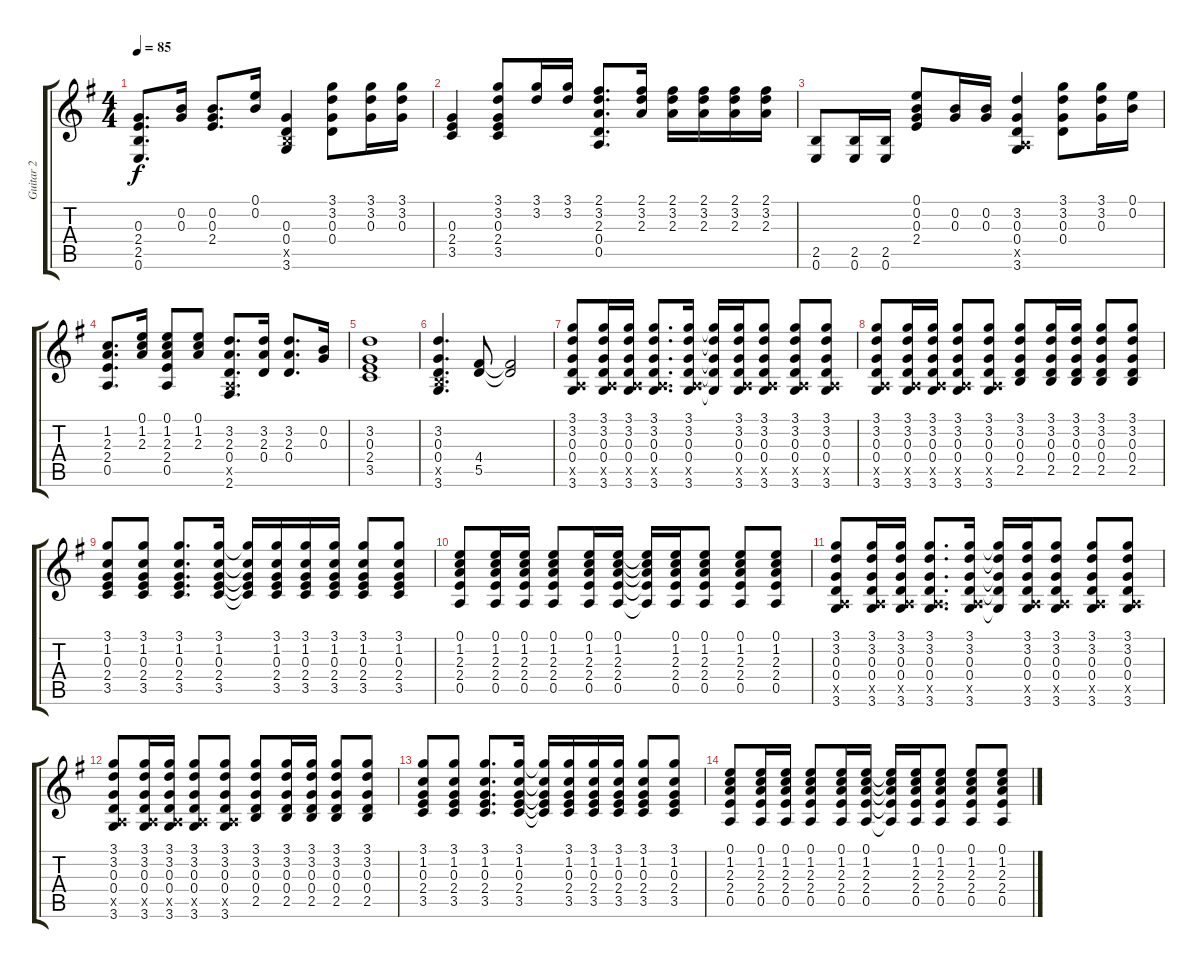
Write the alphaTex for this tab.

\track ("Guitar 2" "Guitar 2") {instrument overdrivenguitar}
\staff {score tabs}
\tuning (E4 B3 G3 D3 A2 E2) {hide}
\ts (4 4)
\tempo 85
\clef g2
\ks g
(0.3 2.4 2.5 0.6).8{d dy f} (0.2 0.3).16 (0.2 0.3 2.4).8{d} (0.1 0.2).16 (0.3 0.4 2.5{x} 3.6).4 (3.1 3.2 0.3 0.4).8 (3.1 3.2 0.3).16 (3.1 3.2 0.3).16 |
(0.3 2.4 3.5).4 (3.1 3.2 0.3 2.4 3.5).8 (3.1 3.2).16 (3.1 3.2).16 (2.1 3.2 2.3 0.4 0.5).8{d} (2.1 3.2 2.3).16 (2.1 3.2 2.3).16 (2.1 3.2 2.3).16 (2.1 3.2 2.3).16 (2.1 3.2 2.3).16 |
(2.5 0.6).8 (2.5 0.6).16 (2.5 0.6).16 (0.1 0.2 0.3 2.4).8 (0.2 0.3).16 (0.2 0.3).16 (3.2 0.3 0.4 0.5{x} 3.6).4 (3.1 3.2 0.3 0.4).8 (3.1 3.2 0.3).16 (0.1 0.2).16 |
(1.2 2.3 2.4 0.5).8{d} (0.1 1.2 2.3).16 (0.1 1.2 2.3 2.4 0.5).8 (0.1 1.2 2.3).8 (3.2 2.3 0.4 0.5{x} 2.6).8{d} (3.2 2.3 0.4).16 (3.2 2.3 0.4).8{d} (0.2 0.3).16 |
(3.2 0.3 2.4 3.5).1 |
(3.2 0.3 0.4 2.5{x} 3.6).4{d} (4.4 5.5).8 (4.4{t} 5.5{t}).2 |
(3.1 3.2 0.3 0.4 0.5{x} 3.6).8 (3.1 3.2 0.3 0.4 0.5{x} 3.6).16 (3.1 3.2 0.3 0.4 0.5{x} 3.6).16 (3.1 3.2 0.3 0.4 0.5{x} 3.6).8{d} (3.1 3.2 0.3 0.4 0.5{x} 3.6).16 (3.1{t} 3.2{t} 0.3{t} 0.4{t} 3.6{t}).16 (3.1 3.2 0.3 0.4 0.5{x} 3.6).16 (3.1 3.2 0.3 0.4 0.5{x} 3.6).8 (3.1 3.2 0.3 0.4 0.5{x} 3.6).8 (3.1 3.2 0.3 0.4 0.5{x} 3.6).8 |
(3.1 3.2 0.3 0.4 0.5{x} 3.6).8 (3.1 3.2 0.3 0.4 0.5{x} 3.6).16 (3.1 3.2 0.3 0.4 0.5{x} 3.6).16 (3.1 3.2 0.3 0.4 0.5{x} 3.6).8 (3.1 3.2 0.3 0.4 0.5{x} 3.6).8 (3.1 3.2 0.3 0.4 2.5).8 (3.1 3.2 0.3 0.4 2.5).16 (3.1 3.2 0.3 0.4 2.5).16 (3.1 3.2 0.3 0.4 2.5).8 (3.1 3.2 0.3 0.4 2.5).8 |
(3.1 1.2 0.3 2.4 3.5).8 (3.1 1.2 0.3 2.4 3.5).8 (3.1 1.2 0.3 2.4 3.5).8{d} (3.1 1.2 0.3 2.4 3.5).16 (3.1{t} 1.2{t} 0.3{t} 2.4{t} 3.5{t}).16 (3.1 1.2 0.3 2.4 3.5).16 (3.1 1.2 0.3 2.4 3.5).16 (3.1 1.2 0.3 2.4 3.5).16 (3.1 1.2 0.3 2.4 3.5).8 (3.1 1.2 0.3 2.4 3.5).8 |
(0.1 1.2 2.3 2.4 0.5).8 (0.1 1.2 2.3 2.4 0.5).16 (0.1 1.2 2.3 2.4 0.5).16 (0.1 1.2 2.3 2.4 0.5).8 (0.1 1.2 2.3 2.4 0.5).16 (0.1 1.2 2.3 2.4 0.5).16 (0.1{t} 1.2{t} 2.3{t} 2.4{t} 0.5{t}).16 (0.1 1.2 2.3 2.4 0.5).16 (0.1 1.2 2.3 2.4 0.5).8 (0.1 1.2 2.3 2.4 0.5).8 (0.1 1.2 2.3 2.4 0.5).8 |
(3.1 3.2 0.3 0.4 0.5{x} 3.6).8 (3.1 3.2 0.3 0.4 0.5{x} 3.6).16 (3.1 3.2 0.3 0.4 0.5{x} 3.6).16 (3.1 3.2 0.3 0.4 0.5{x} 3.6).8{d} (3.1 3.2 0.3 0.4 0.5{x} 3.6).16 (3.1{t} 3.2{t} 0.3{t} 0.4{t} 3.6{t}).16 (3.1 3.2 0.3 0.4 0.5{x} 3.6).16 (3.1 3.2 0.3 0.4 0.5{x} 3.6).8 (3.1 3.2 0.3 0.4 0.5{x} 3.6).8 (3.1 3.2 0.3 0.4 0.5{x} 3.6).8 |
(3.1 3.2 0.3 0.4 0.5{x} 3.6).8 (3.1 3.2 0.3 0.4 0.5{x} 3.6).16 (3.1 3.2 0.3 0.4 0.5{x} 3.6).16 (3.1 3.2 0.3 0.4 0.5{x} 3.6).8 (3.1 3.2 0.3 0.4 0.5{x} 3.6).8 (3.1 3.2 0.3 0.4 2.5).8 (3.1 3.2 0.3 0.4 2.5).16 (3.1 3.2 0.3 0.4 2.5).16 (3.1 3.2 0.3 0.4 2.5).8 (3.1 3.2 0.3 0.4 2.5).8 |
(3.1 1.2 0.3 2.4 3.5).8 (3.1 1.2 0.3 2.4 3.5).8 (3.1 1.2 0.3 2.4 3.5).8{d} (3.1 1.2 0.3 2.4 3.5).16 (3.1{t} 1.2{t} 0.3{t} 2.4{t} 3.5{t}).16 (3.1 1.2 0.3 2.4 3.5).16 (3.1 1.2 0.3 2.4 3.5).16 (3.1 1.2 0.3 2.4 3.5).16 (3.1 1.2 0.3 2.4 3.5).8 (3.1 1.2 0.3 2.4 3.5).8 |
(0.1 1.2 2.3 2.4 0.5).8 (0.1 1.2 2.3 2.4 0.5).16 (0.1 1.2 2.3 2.4 0.5).16 (0.1 1.2 2.3 2.4 0.5).8 (0.1 1.2 2.3 2.4 0.5).16 (0.1 1.2 2.3 2.4 0.5).16 (0.1{t} 1.2{t} 2.3{t} 2.4{t} 0.5{t}).16 (0.1 1.2 2.3 2.4 0.5).16 (0.1 1.2 2.3 2.4 0.5).8 (0.1 1.2 2.3 2.4 0.5).8 (0.1 1.2 2.3 2.4 0.5).8
